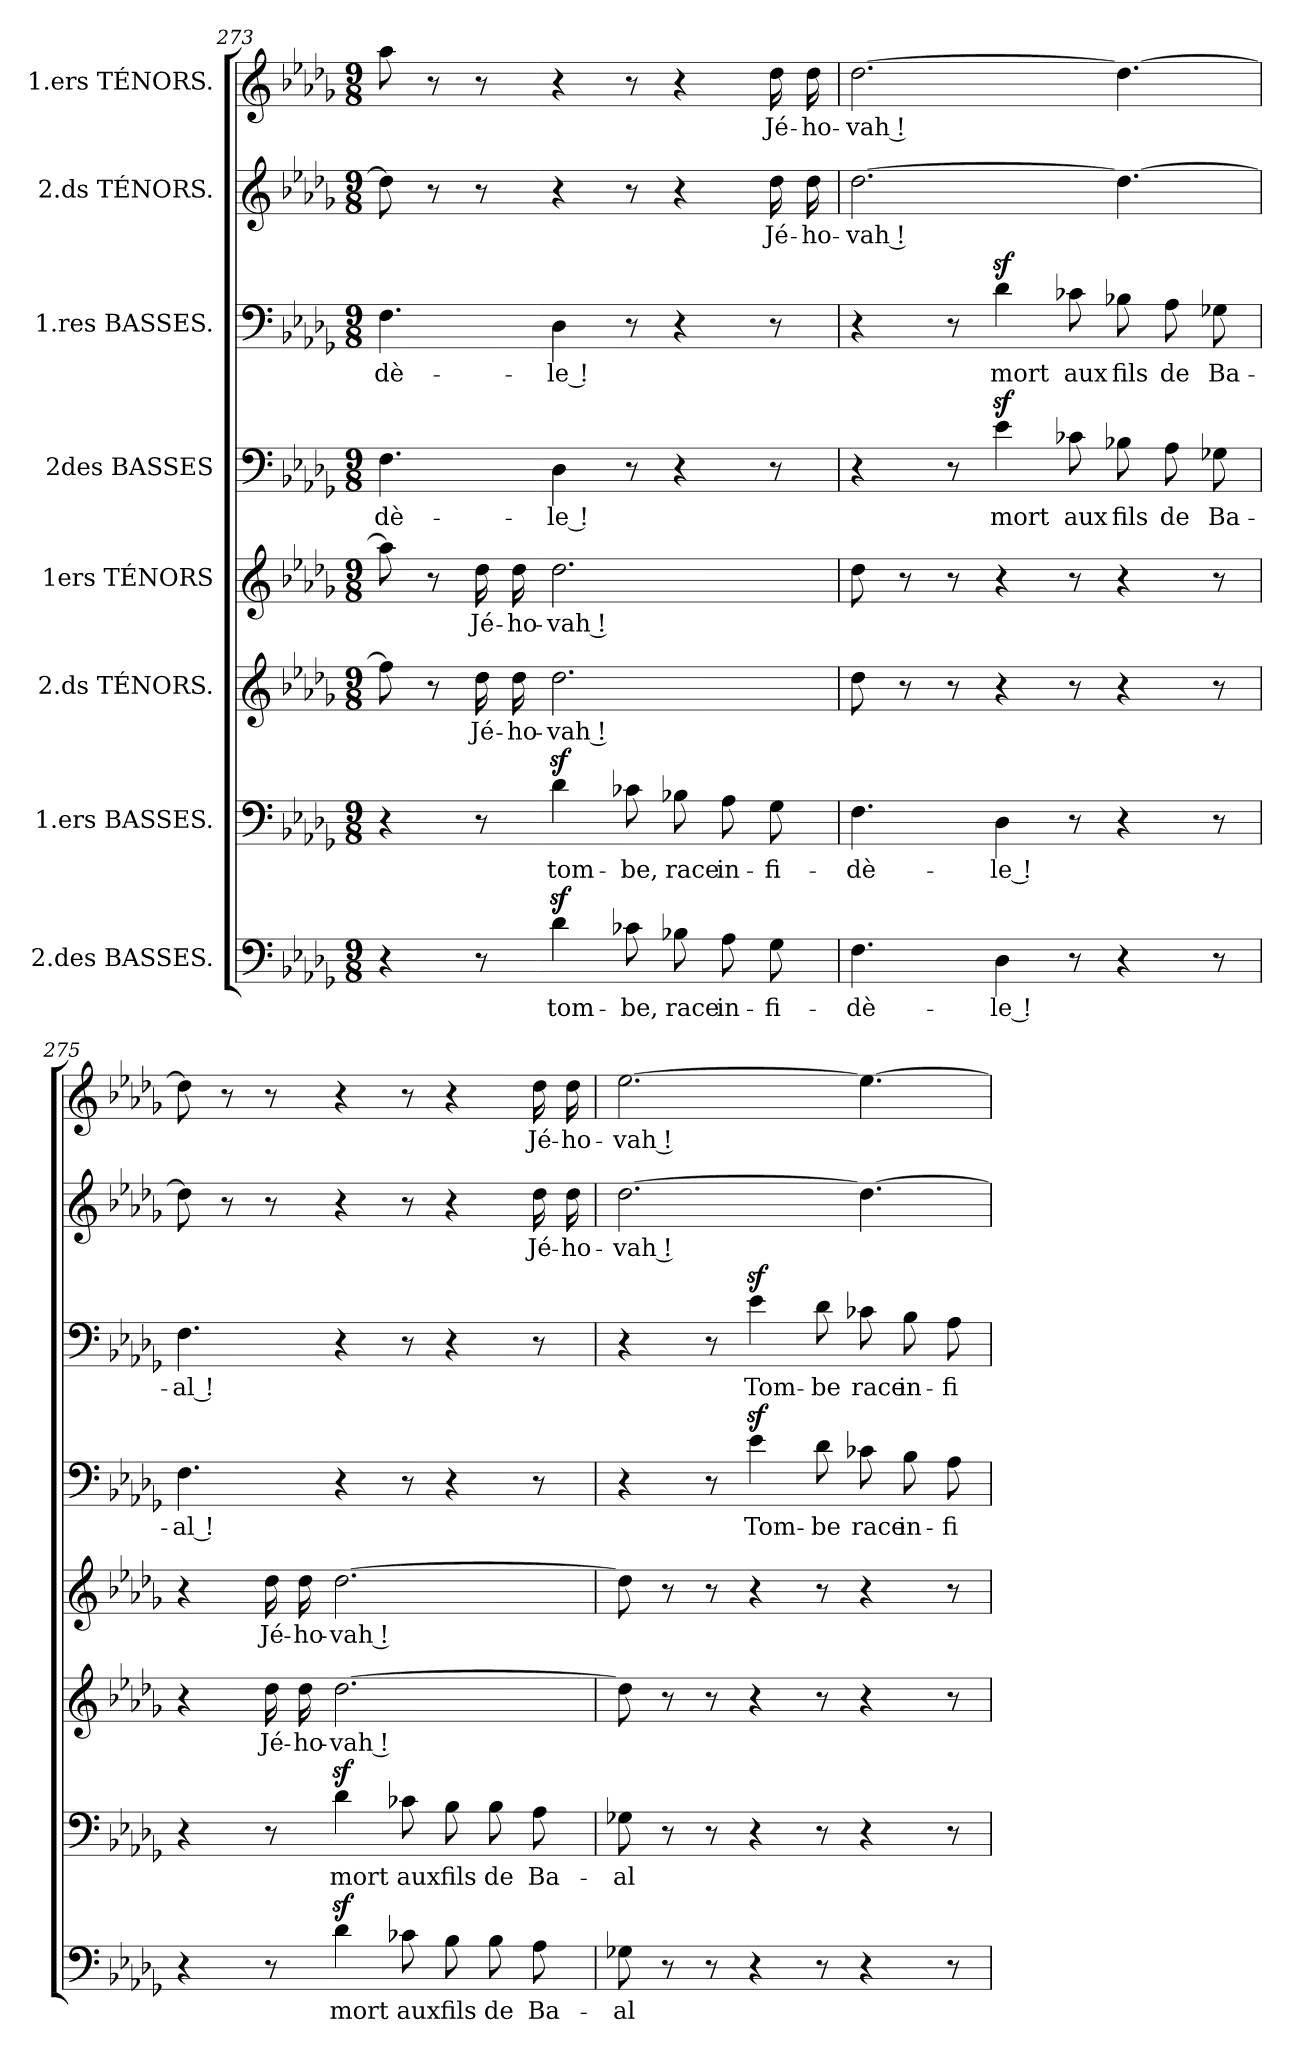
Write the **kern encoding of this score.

**kern	**text	**kern	**text	**kern	**text	**kern	**text	**kern	**text	**kern	**text	**kern	**text	**kern	**text
*part8	*part8	*part7	*part7	*part6	*part6	*part5	*part5	*part4	*part4	*part3	*part3	*part2	*part2	*part1	*part1
*staff8	*staff8	*staff7	*staff7	*staff6	*staff6	*staff5	*staff5	*staff4	*staff4	*staff3	*staff3	*staff2	*staff2	*staff1	*staff1
*I"2.des BASSES.	*	*I"1.ers BASSES.	*	*I"2.ds TÉNORS.	*	*I"1ers TÉNORS	*	*I"2des BASSES	*	*I"1.res BASSES.	*	*I"2.ds TÉNORS.	*	*I"1.ers TÉNORS.	*
*clefF4	*	*clefF4	*	*clefG2	*	*clefG2	*	*clefF4	*	*clefF4	*	*clefG2	*	*clefG2	*
*k[b-e-a-d-g-]	*	*k[b-e-a-d-g-]	*	*k[b-e-a-d-g-]	*	*k[b-e-a-d-g-]	*	*k[b-e-a-d-g-]	*	*k[b-e-a-d-g-]	*	*k[b-e-a-d-g-]	*	*k[b-e-a-d-g-]	*
*D-:	*	*D-:	*	*D-:	*	*D-:	*	*D-:	*	*D-:	*	*D-:	*	*D-:	*
*M9/8	*	*M9/8	*	*M9/8	*	*M9/8	*	*M9/8	*	*M9/8	*	*M9/8	*	*M9/8	*
=273	=273	=273	=273	=273	=273	=273	=273	=273	=273	=273	=273	=273	=273	=273	=273
!	!	!	!	!	!	!	!	!	!LO:LY:b	!	!	!	!	!	!
!	!	!	!	!	!	!	!	!	!	!	!LO:LY:b	!	!	!	!
4r	.	4r	.	8ff\]	.	8aa-\]	.	4.F\	-dè-	4.F\	-dè-	8dd-\]	.	8aa-\	.
.	.	.	.	8r	.	8r	.	.	.	.	.	8r	.	8r	.
!	!	!	!	!	!LO:LY:b	!	!	!	!	!	!	!	!	!	!
!	!	!	!	!	!	!	!LO:LY:b	!	!	!	!	!	!	!	!
8r	.	8r	.	16dd-\	Jé-	16dd-\	Jé-	.	.	.	.	8r	.	8r	.
!	!	!	!	!	!LO:LY:b	!	!	!	!	!	!	!	!	!	!
!	!	!	!	!	!	!	!LO:LY:b	!	!	!	!	!	!	!	!
.	.	.	.	16dd-\	-ho-	16dd-\	-ho-	.	.	.	.	.	.	.	.
!	!LO:LY:b	!	!	!	!	!	!	!	!	!	!	!	!	!	!
!	!	!	!LO:LY:b	!	!	!	!	!	!	!	!	!	!	!	!
!	!	!	!	!	!LO:LY:b	!	!	!	!	!	!	!	!	!	!
!	!	!	!	!	!	!	!LO:LY:b	!	!	!	!	!	!	!	!
!	!	!	!	!	!	!	!	!	!LO:LY:b	!	!	!	!	!	!
!	!	!	!	!	!	!	!	!	!	!	!LO:LY:b	!	!	!	!
4d-z>\	tom-	4d-z>\	tom-	2.dd-\	-vah !	2.dd-\	-vah !	4D-\	-le !	4D-\	-le !	4r	.	4r	.
!	!LO:LY:b	!	!	!	!	!	!	!	!	!	!	!	!	!	!
!	!	!	!LO:LY:b	!	!	!	!	!	!	!	!	!	!	!	!
8c-X\	-be,	8c-X\	-be,	.	.	.	.	8r	.	8r	.	8r	.	8r	.
!	!LO:LY:b	!	!	!	!	!	!	!	!	!	!	!	!	!	!
!	!	!	!LO:LY:b	!	!	!	!	!	!	!	!	!	!	!	!
8B-X\	race	8B-X\	race	.	.	.	.	4r	.	4r	.	4r	.	4r	.
!	!LO:LY:b	!	!	!	!	!	!	!	!	!	!	!	!	!	!
!	!	!	!LO:LY:b	!	!	!	!	!	!	!	!	!	!	!	!
8A-\	in-	8A-\	in-	.	.	.	.	.	.	.	.	.	.	.	.
!	!LO:LY:b	!	!	!	!	!	!	!	!	!	!	!	!	!	!
!	!	!	!LO:LY:b	!	!	!	!	!	!	!	!	!	!	!	!
!	!	!	!	!	!	!	!	!	!	!	!	!	!LO:LY:b	!	!
!	!	!	!	!	!	!	!	!	!	!	!	!	!	!	!LO:LY:b
8G-\	-fi-	8G-\	-fi-	.	.	.	.	8r	.	8r	.	16dd-\	Jé-	16dd-\	Jé-
!	!	!	!	!	!	!	!	!	!	!	!	!	!LO:LY:b	!	!
!	!	!	!	!	!	!	!	!	!	!	!	!	!	!	!LO:LY:b
.	.	.	.	.	.	.	.	.	.	.	.	16dd-\	-ho-	16dd-\	-ho-
!!LO:PB:g=z
=274	=274	=274	=274	=274	=274	=274	=274	=274	=274	=274	=274	=274	=274	=274	=274
!	!LO:LY:b	!	!	!	!	!	!	!	!	!	!	!	!	!	!
!	!	!	!LO:LY:b	!	!	!	!	!	!	!	!	!	!	!	!
!	!	!	!	!	!	!	!	!	!	!	!	!	!LO:LY:b	!	!
!	!	!	!	!	!	!	!	!	!	!	!	!	!	!	!LO:LY:b
4.F\	-dè-	4.F\	-dè-	8dd-\	.	8dd-\	.	4r	.	4r	.	[>2.dd-\	-vah !	[>2.dd-\	-vah !
.	.	.	.	8r	.	8r	.	.	.	.	.	.	.	.	.
.	.	.	.	8r	.	8r	.	8r	.	8r	.	.	.	.	.
!	!LO:LY:b	!	!	!	!	!	!	!	!	!	!	!	!	!	!
!	!	!	!LO:LY:b	!	!	!	!	!	!	!	!	!	!	!	!
!	!	!	!	!	!	!	!	!	!LO:LY:b	!	!	!	!	!	!
!	!	!	!	!	!	!	!	!	!	!	!LO:LY:b	!	!	!	!
4D-\	-le !	4D-\	-le !	4r	.	4r	.	4e-z>\	mort	4d-z>\	mort	.	.	.	.
!	!	!	!	!	!	!	!	!	!LO:LY:b	!	!	!	!	!	!
!	!	!	!	!	!	!	!	!	!	!	!LO:LY:b	!	!	!	!
8r	.	8r	.	8r	.	8r	.	8c-X\	aux	8c-X\	aux	.	.	.	.
!	!	!	!	!	!	!	!	!	!LO:LY:b	!	!	!	!	!	!
!	!	!	!	!	!	!	!	!	!	!	!LO:LY:b	!	!	!	!
4r	.	4r	.	4r	.	4r	.	8B-X\	fils	8B-X\	fils	4.dd-\_	.	4.dd-\_	.
!	!	!	!	!	!	!	!	!	!LO:LY:b	!	!	!	!	!	!
!	!	!	!	!	!	!	!	!	!	!	!LO:LY:b	!	!	!	!
.	.	.	.	.	.	.	.	8A-\	de	8A-\	de	.	.	.	.
!	!	!	!	!	!	!	!	!	!LO:LY:b	!	!	!	!	!	!
!	!	!	!	!	!	!	!	!	!	!	!LO:LY:b	!	!	!	!
8r	.	8r	.	8r	.	8r	.	8G-X\	Ba-	8G-X\	Ba-	.	.	.	.
=275	=275	=275	=275	=275	=275	=275	=275	=275	=275	=275	=275	=275	=275	=275	=275
!	!	!	!	!	!	!	!	!	!LO:LY:b	!	!	!	!	!	!
!	!	!	!	!	!	!	!	!	!	!	!LO:LY:b	!	!	!	!
4r	.	4r	.	4r	.	4r	.	4.F\	-al !	4.F\	-al !	8dd-\]	.	8dd-\]	.
.	.	.	.	.	.	.	.	.	.	.	.	8r	.	8r	.
!	!	!	!	!	!LO:LY:b	!	!	!	!	!	!	!	!	!	!
!	!	!	!	!	!	!	!LO:LY:b	!	!	!	!	!	!	!	!
8r	.	8r	.	16dd-\	Jé-	16dd-\	Jé-	.	.	.	.	8r	.	8r	.
!	!	!	!	!	!LO:LY:b	!	!	!	!	!	!	!	!	!	!
!	!	!	!	!	!	!	!LO:LY:b	!	!	!	!	!	!	!	!
.	.	.	.	16dd-\	-ho-	16dd-\	-ho-	.	.	.	.	.	.	.	.
!	!LO:LY:b	!	!	!	!	!	!	!	!	!	!	!	!	!	!
!	!	!	!LO:LY:b	!	!	!	!	!	!	!	!	!	!	!	!
!	!	!	!	!	!LO:LY:b	!	!	!	!	!	!	!	!	!	!
!	!	!	!	!	!	!	!LO:LY:b	!	!	!	!	!	!	!	!
4d-z>\	mort	4d-z>\	mort	[>2.dd-\	-vah !	[>2.dd-\	-vah !	4r	.	4r	.	4r	.	4r	.
!	!LO:LY:b	!	!	!	!	!	!	!	!	!	!	!	!	!	!
!	!	!	!LO:LY:b	!	!	!	!	!	!	!	!	!	!	!	!
8c-X\	aux	8c-X\	aux	.	.	.	.	8r	.	8r	.	8r	.	8r	.
!	!LO:LY:b	!	!	!	!	!	!	!	!	!	!	!	!	!	!
!	!	!	!LO:LY:b	!	!	!	!	!	!	!	!	!	!	!	!
8B-\	fils	8B-\	fils	.	.	.	.	4r	.	4r	.	4r	.	4r	.
!	!LO:LY:b	!	!	!	!	!	!	!	!	!	!	!	!	!	!
!	!	!	!LO:LY:b	!	!	!	!	!	!	!	!	!	!	!	!
8B-\	de	8B-\	de	.	.	.	.	.	.	.	.	.	.	.	.
!	!LO:LY:b	!	!	!	!	!	!	!	!	!	!	!	!	!	!
!	!	!	!LO:LY:b	!	!	!	!	!	!	!	!	!	!	!	!
!	!	!	!	!	!	!	!	!	!	!	!	!	!LO:LY:b	!	!
!	!	!	!	!	!	!	!	!	!	!	!	!	!	!	!LO:LY:b
8A-\	Ba-	8A-\	Ba-	.	.	.	.	8r	.	8r	.	16dd-\	Jé-	16dd-\	Jé-
!	!	!	!	!	!	!	!	!	!	!	!	!	!LO:LY:b	!	!
!	!	!	!	!	!	!	!	!	!	!	!	!	!	!	!LO:LY:b
.	.	.	.	.	.	.	.	.	.	.	.	16dd-\	-ho-	16dd-\	-ho-
=276	=276	=276	=276	=276	=276	=276	=276	=276	=276	=276	=276	=276	=276	=276	=276
!	!LO:LY:b	!	!	!	!	!	!	!	!	!	!	!	!	!	!
!	!	!	!LO:LY:b	!	!	!	!	!	!	!	!	!	!	!	!
!	!	!	!	!	!	!	!	!	!	!	!	!	!LO:LY:b	!	!
!	!	!	!	!	!	!	!	!	!	!	!	!	!	!	!LO:LY:b
8G-X\	-al	8G-X\	-al	8dd-\]	.	8dd-\]	.	4r	.	4r	.	[>2.dd-\	-vah !	[>2.ee-\	-vah !
8r	.	8r	.	8r	.	8r	.	.	.	.	.	.	.	.	.
8r	.	8r	.	8r	.	8r	.	8r	.	8r	.	.	.	.	.
!	!	!	!	!	!	!	!	!	!LO:LY:b	!	!	!	!	!	!
!	!	!	!	!	!	!	!	!	!	!	!LO:LY:b	!	!	!	!
4r	.	4r	.	4r	.	4r	.	4e-z>\	Tom-	4e-z>\	Tom-	.	.	.	.
!	!	!	!	!	!	!	!	!	!LO:LY:b	!	!	!	!	!	!
!	!	!	!	!	!	!	!	!	!	!	!LO:LY:b	!	!	!	!
8r	.	8r	.	8r	.	8r	.	8d-\	-be	8d-\	-be	.	.	.	.
!	!	!	!	!	!	!	!	!	!LO:LY:b	!	!	!	!	!	!
!	!	!	!	!	!	!	!	!	!	!	!LO:LY:b	!	!	!	!
4r	.	4r	.	4r	.	4r	.	8c-X\	race	8c-X\	race	4.dd-\_	.	4.ee-\_	.
!	!	!	!	!	!	!	!	!	!LO:LY:b	!	!	!	!	!	!
!	!	!	!	!	!	!	!	!	!	!	!LO:LY:b	!	!	!	!
.	.	.	.	.	.	.	.	8B-\	in-	8B-\	in-	.	.	.	.
!	!	!	!	!	!	!	!	!	!LO:LY:b	!	!	!	!	!	!
!	!	!	!	!	!	!	!	!	!	!	!LO:LY:b	!	!	!	!
8r	.	8r	.	8r	.	8r	.	8A-\	-fi-	8A-\	-fi-	.	.	.	.
=	=	=	=	=	=	=	=	=	=	=	=	=	=	=	=
*-	*-	*-	*-	*-	*-	*-	*-	*-	*-	*-	*-	*-	*-	*-	*-
